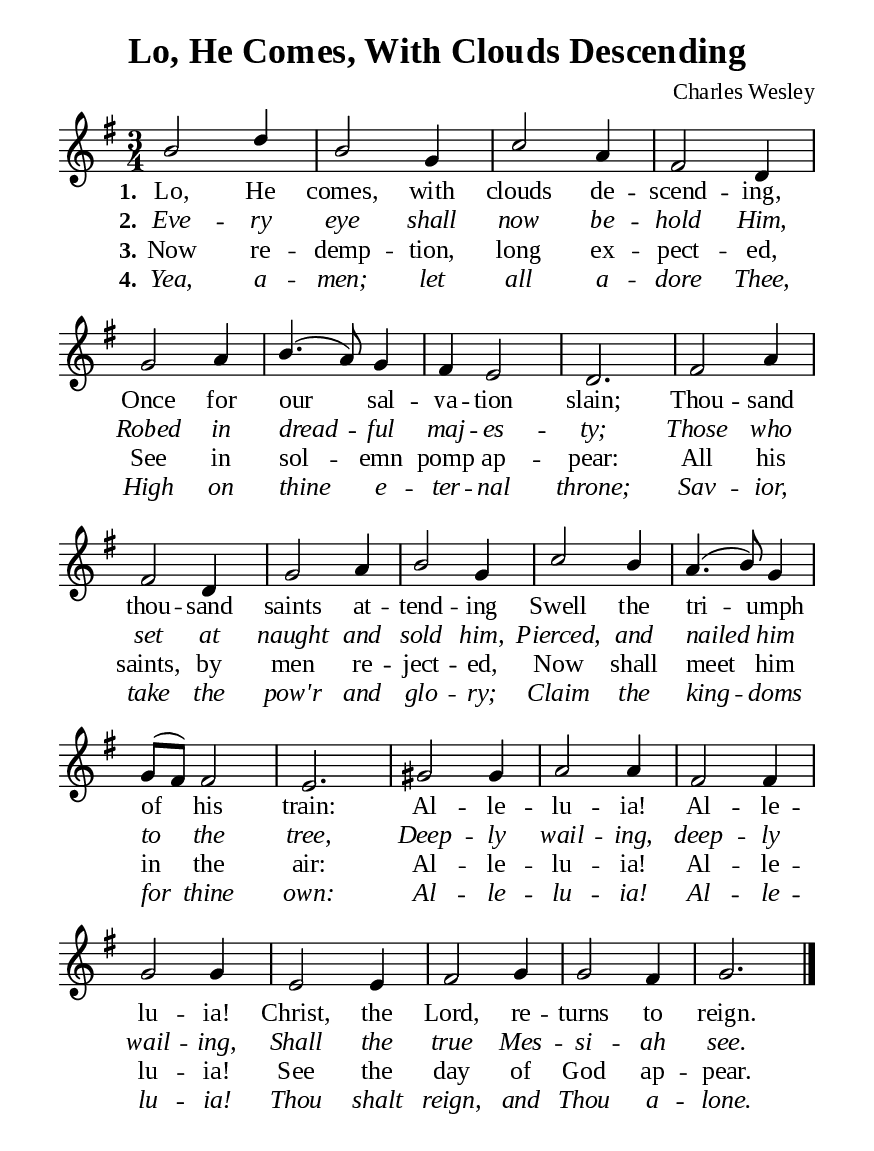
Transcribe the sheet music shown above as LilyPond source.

\version "2.18.2"

\header {
  title = "Lo, He Comes, With Clouds Descending"
  composer = "Charles Wesley"
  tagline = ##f
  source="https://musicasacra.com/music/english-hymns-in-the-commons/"
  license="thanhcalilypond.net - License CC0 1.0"
}

global= {
  \key g \major
  \time 3/4
  \override Score.BarNumber.break-visibility = ##(#f #f #f)
  \override Lyrics.LyricSpace.minimum-distance = #3.0
}

\paper {
  #(set-paper-size "a5")
  top-margin = 10\mm
  bottom-margin = 5\mm
  left-margin = 10\mm
  right-margin = 10\mm
  indent = #0
  #(define fonts
	 (make-pango-font-tree "Liberation Serif"
	 		       "Liberation Serif"
			       "Liberation Serif"
			       (/ 20 20)))
  system-system-spacing = #'((basic-distance . 3) (padding . 3))
}

printItalic = \with {
  \override LyricText.font-shape = #'italic
}

% Verse music
musicVerseSoprano = \relative c'' {
  b2 d4 |
  b2 g4 |
  c2 a4 |
  fis2 d4 |
  g2 a4 |
  b4. (a8) g4 |
  fis e2 |
  d2. |
  fis2 a4 |
  fis2 d4 |
  g2 a4 |
  b2 g4 |
  c2 b4 |
  a4. (b8) g4 |
  g8 (fis) fis2 |
  e2. |
  gis2 gis4 |
  a2 a4 |
  fis2 fis4 |
  g2 g4 |
  e2 e4 |
  fis2 g4 |
  g2 fis4 |
  g2. \bar "|."
}

% Verse lyrics
verseOne = \lyricmode {
  \set stanza = #"1."
  Lo, He comes, with clouds de -- scend -- ing,
  Once for our sal -- va -- tion slain;
  Thou -- sand thou -- sand saints at -- tend -- ing
  Swell the tri -- umph of his train:
  Al -- le -- lu -- ia! Al -- le -- lu -- ia!
  Christ, the Lord, re -- turns to reign.
}

verseTwo = \lyricmode {
  \set stanza = #"2."
  Eve -- ry eye shall now be -- hold Him,
  Robed in dread -- ful maj -- es -- ty;
  Those who set at naught and sold him,
  Pierced, and nailed him to the tree,
  Deep -- ly wail -- ing, deep -- ly wail -- ing,
  Shall the true Mes -- si -- ah see.
}

verseThree = \lyricmode {
  \set stanza = #"3."
  Now re -- demp -- tion, long ex -- pect -- ed,
  See in sol -- emn pomp ap -- pear:
  All his saints, by men re -- ject -- ed,
  Now shall meet him in the air:
  Al -- le -- lu -- ia! Al -- le -- lu -- ia!
  See the day of God ap -- pear.
}

verseFour = \lyricmode {
  \set stanza = #"4."
  Yea, a -- men; let all a -- dore Thee,
  High on thine e -- ter -- nal throne;
  Sav -- ior, take the pow'r and glo -- ry;
  Claim the king -- doms for thine own:
  Al -- le -- lu -- ia! Al -- le -- lu -- ia!
  Thou shalt reign, and Thou a -- lone.
}

% Layout
\score {
    \new ChoirStaff <<
      \new Staff <<
        \clef "treble"
        \new Voice = "sopranos" { \global \stemUp \slurUp \musicVerseSoprano }
      >>
      \new Lyrics \lyricsto sopranos \verseOne
      \new Lyrics \printItalic \lyricsto sopranos \verseTwo
      \new Lyrics \lyricsto sopranos \verseThree
      \new Lyrics \printItalic \lyricsto sopranos \verseFour
    >>
}
